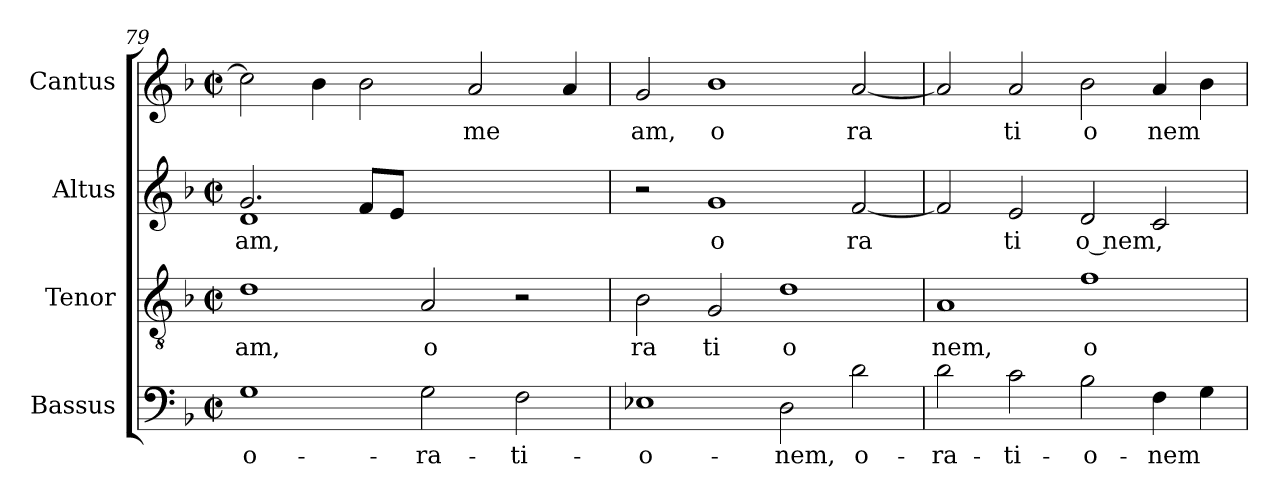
**kern	**text	**kern	**text	**kern	**text	**kern	**text
*part4	*part4	*part3	*part3	*part2	*part2	*part1	*part1
*staff4	*staff4	*staff3	*staff3	*staff2	*staff2	*staff1	*staff1
*I"Bassus	*	*I"Tenor	*	*I"Altus	*	*I"Cantus	*
*clefF4	*	*clefGv2	*	*clefG2	*	*clefG2	*
*k[b-]	*	*k[b-]	*	*k[b-]	*	*k[b-]	*
*F:	*	*F:	*	*F:	*	*F:	*
*M2/2	*	*M2/2	*	*M2/2	*	*M2/2	*
*met(c|)	*	*met(c|)	*	*met(c|)	*	*met(c|)	*
=79	=79	=79	=79	=79	=79	=79	=79
!	!LO:LY:b:cj	!	!LO:LY:b:cj	!	!LO:LY:b	!	!
*	*	*	*	*^	*	*	*
1G	o-	1d	am,	2.g/	1d	am,	2cc\]	.
.	.	.	.	.	.	.	4b-\	.
.	.	.	.	8f/L	.	.	2b-\	.
.	.	.	.	8e/J	.	.	.	.
!	!LO:LY:b:cj	!	!LO:LY:b:cj	!	!	!	!	!
2G\	-ra-	2A/	o	1ryy	1ryy	.	.	.
!	!	!	!	!	!	!	!	!LO:LY:b:cj
.	.	.	.	.	.	.	2a/	me
!	!LO:LY:b:cj	!	!	!	!	!	!	!
2F\	-ti-	2r	.	.	.	.	.	.
.	.	.	.	.	.	.	4a/	.
*	*	*	*	*v	*v	*	*	*
=80	=80	=80	=80	=80	=80	=80	=80
!	!LO:LY:b:cj	!	!LO:LY:b:cj	!	!	!	!LO:LY:b:cj
1E-X	-o-	2B-\	ra	2r	.	2g/	am,
!	!	!	!LO:LY:b:cj	!	!LO:LY:b:cj	!	!LO:LY:b:cj
.	.	2G/	ti	1g	o	1b-	o
!	!LO:LY:b:cj	!	!LO:LY:b:cj	!	!	!	!
2D\	-nem,	1d	o	.	.	.	.
!	!LO:LY:b:cj	!	!	!	!LO:LY:b:cj	!	!LO:LY:b:cj
2d\	o-	.	.	[<2f/	ra	[<2a/	ra
=81	=81	=81	=81	=81	=81	=81	=81
!	!LO:LY:b:cj	!	!LO:LY:b:cj	!	!	!	!
2d\	-ra-	1A	nem,	2f/]	.	2a/]	.
!	!LO:LY:b:cj	!	!	!	!LO:LY:b:cj	!	!LO:LY:b:cj
2c\	-ti-	.	.	2e/	ti	2a/	ti
!	!LO:LY:b:cj	!	!LO:LY:b:cj	!	!LO:LY:b:cj	!	!LO:LY:b:cj
2B-\	-o-	1f	o	2d/	o nem,	2b-\	o
!	!LO:LY:b	!	!	!	!	!	!LO:LY:b
4F\	-nem	.	.	2c/	.	4a/	nem
4G\	.	.	.	.	.	4b-\	.
=	=	=	=	=	=	=	=
*-	*-	*-	*-	*-	*-	*-	*-
